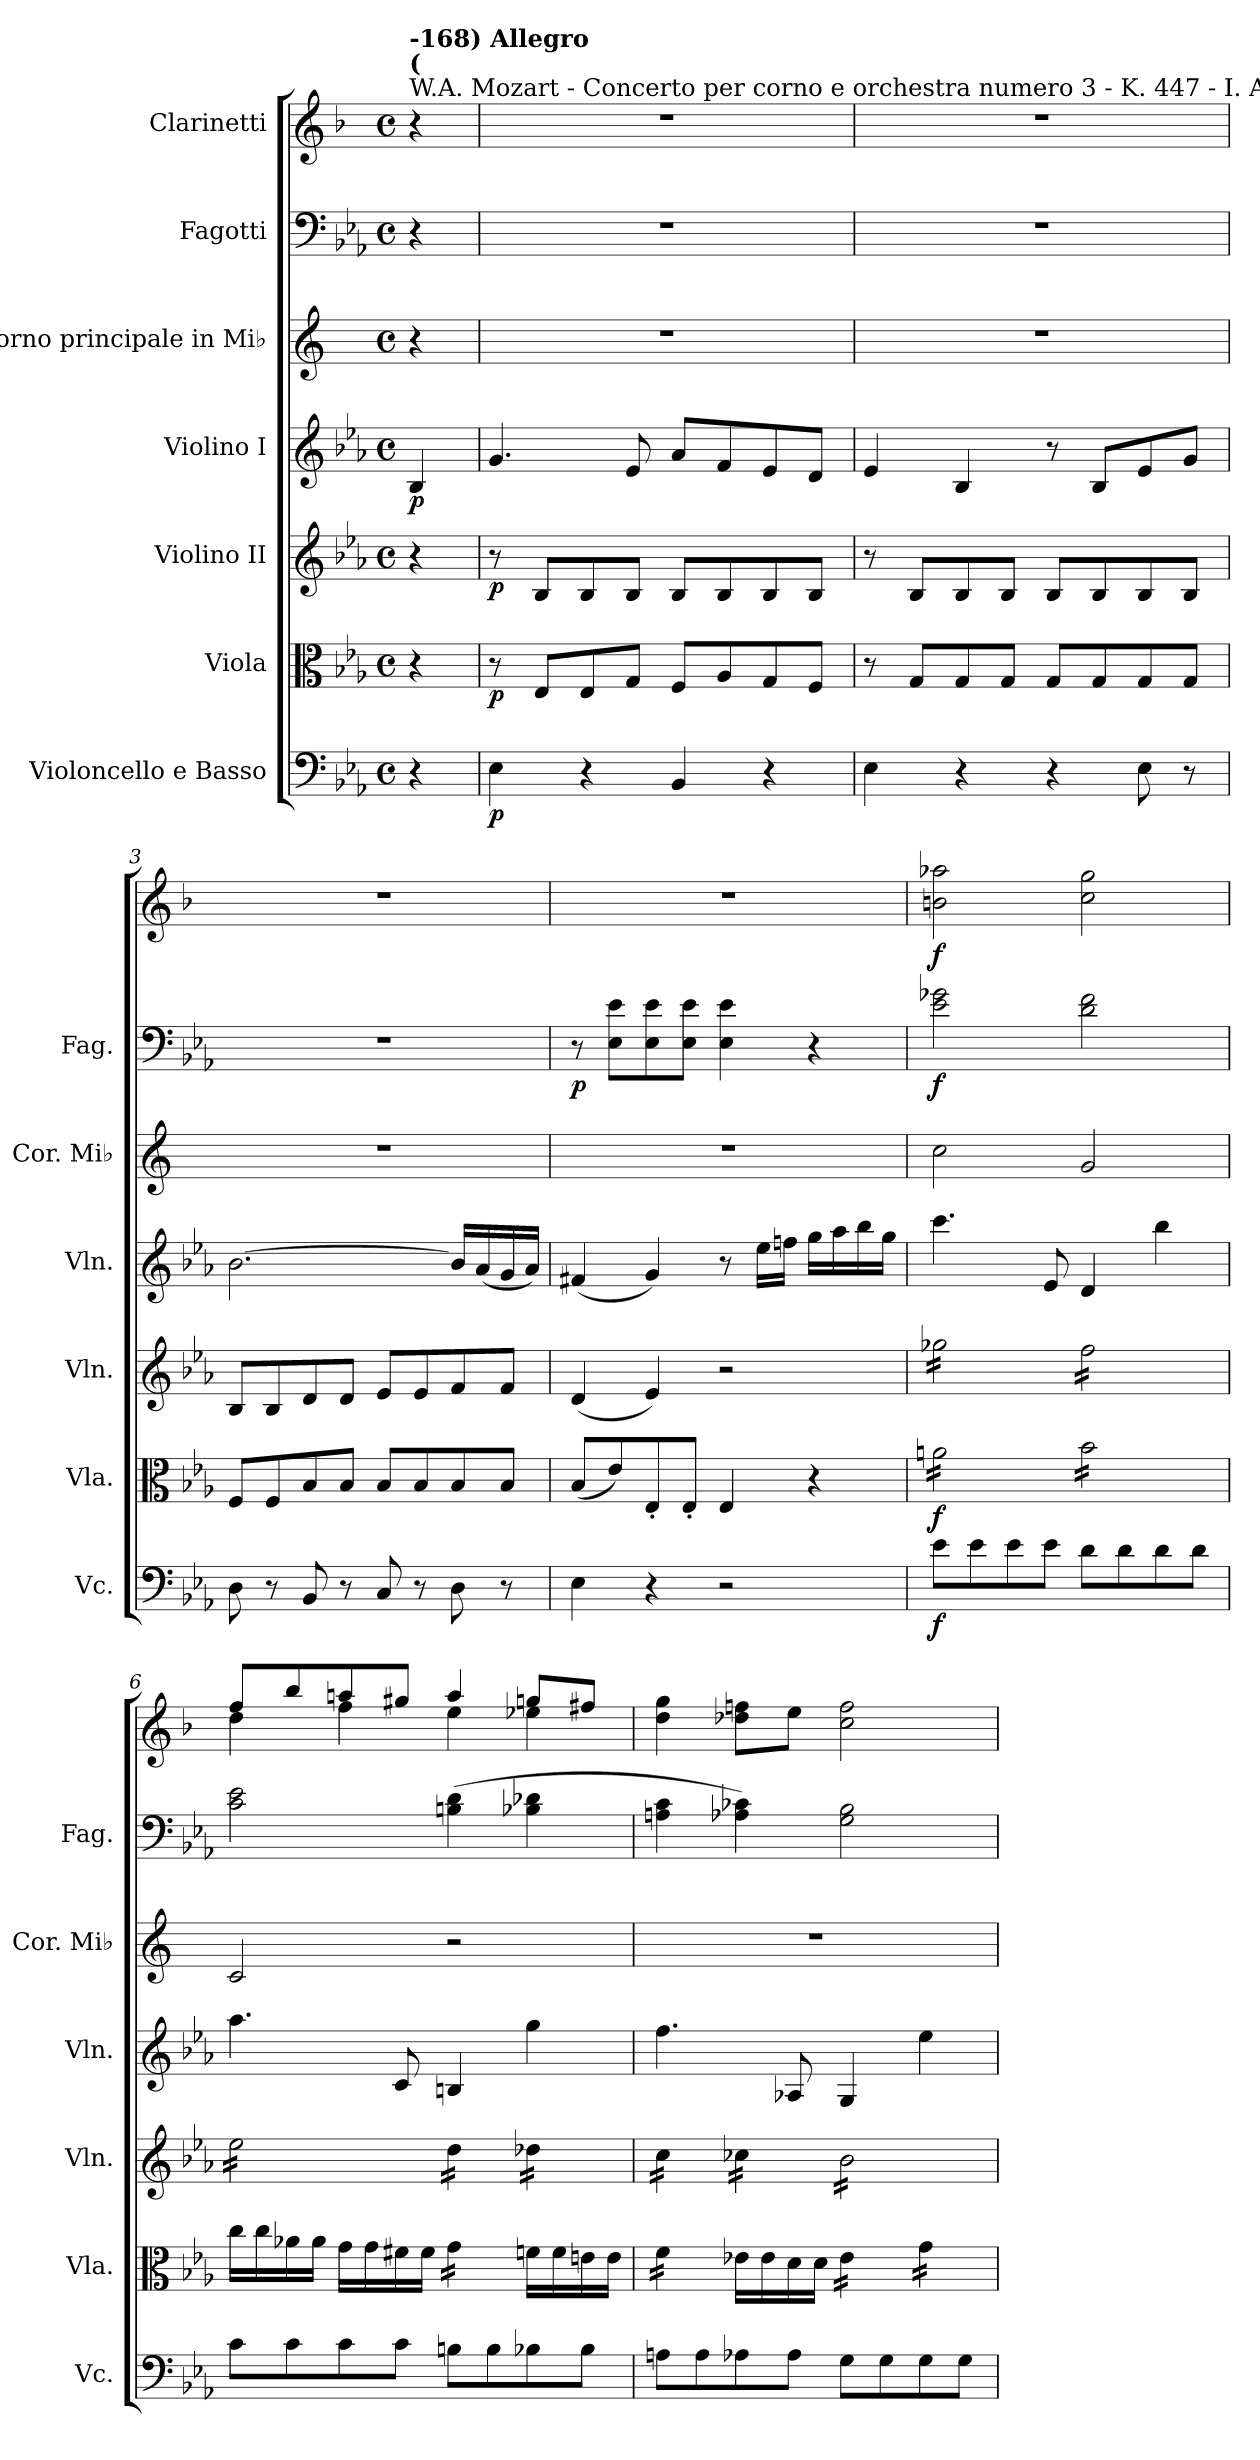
**kern	**dynam	**kern	**dynam	**kern	**dynam	**kern	**dynam	**kern	**kern	**dynam	**kern	**dynam
*part7	*part7	*part6	*part6	*part5	*part5	*part4	*part4	*part3	*part2	*part2	*part1	*part1
*staff7	*staff7	*staff6	*staff6	*staff5	*staff5	*staff4	*staff4	*staff3	*staff2	*staff2	*staff1	*staff1
*I"Violoncello e  Basso	*	*I"Viola	*	*I"Violino II	*	*I"Violino I	*	*I"Corno principale  in Mi♭	*I"Fagotti	*	*I"Clarinetti	*
*I'Vc.	*	*I'Vla.	*	*I'Vln.	*	*I'Vln.	*	*I'Cor. Mi♭	*I'Fag.	*	*	*
*clefF4	*	*clefC3	*	*clefG2	*	*clefG2	*	*clefG2	*clefF4	*	*clefG2	*
*	*	*	*	*	*	*	*	*ITrd5c9	*	*	*ITrd1c2	*
*k[b-e-a-]	*	*k[b-e-a-]	*	*k[b-e-a-]	*	*k[b-e-a-]	*	*k[b-e-a-]	*k[b-e-a-]	*	*k[b-e-a-]	*
*M4/4	*	*M4/4	*	*M4/4	*	*M4/4	*	*M4/4	*M4/4	*	*M4/4	*
*met(c)	*	*met(c)	*	*met(c)	*	*met(c)	*	*met(c)	*met(c)	*	*met(c)	*
*MM120	*	*MM120	*	*MM120	*	*MM120	*	*MM120	*MM120	*	*MM120	*
=	=	=	=	=	=	=	=	=	=	=	=	=
!	!	!	!	!	!	!	!	!	!	!	!LO:TX:a:t=W.A. Mozart - Concerto per corno e orchestra numero 3 - K. 447 - I. Allegro	!
!	!	!	!	!	!	!	!	!	!	!	!LO:TX:a:B:t=(	!
!	!	!	!	!	!	!	!	!	!	!	!LO:TX:a:B:t=-168) Allegro	!
!	!	!	!	!	!	!	!LO:DY:b	!	!	!	!	!
4r	.	4r	.	4r	.	4B-/	p	4r	4r	.	4r	.
=1	=1	=1	=1	=1	=1	=1	=1	=1	=1	=1	=1	=1
!	!LO:DY:b	!	!LO:DY:b	!	!LO:DY:b	!	!	!	!	!	!	!
4E-\	p	8r	p	8r	p	4.g/	.	1r	1r	.	1r	.
.	.	8E-/L	.	8B-/L	.	.	.	.	.	.	.	.
4r	.	8E-/	.	8B-/	.	.	.	.	.	.	.	.
.	.	8G/J	.	8B-/J	.	8e-/	.	.	.	.	.	.
4BB-/	.	8F/L	.	8B-/L	.	8a-/L	.	.	.	.	.	.
.	.	8A-/	.	8B-/	.	8f/	.	.	.	.	.	.
4r	.	8G/	.	8B-/	.	8e-/	.	.	.	.	.	.
.	.	8F/J	.	8B-/J	.	8d/J	.	.	.	.	.	.
=2	=2	=2	=2	=2	=2	=2	=2	=2	=2	=2	=2	=2
4E-\	.	8r	.	8r	.	4e-/	.	1r	1r	.	1r	.
.	.	8G/L	.	8B-/L	.	.	.	.	.	.	.	.
4r	.	8G/	.	8B-/	.	4B-/	.	.	.	.	.	.
.	.	8G/J	.	8B-/J	.	.	.	.	.	.	.	.
4r	.	8G/L	.	8B-/L	.	8r	.	.	.	.	.	.
.	.	8G/	.	8B-/	.	8B-/L	.	.	.	.	.	.
8E-\	.	8G/	.	8B-/	.	8e-/	.	.	.	.	.	.
8r	.	8G/J	.	8B-/J	.	8g/J	.	.	.	.	.	.
=3	=3	=3	=3	=3	=3	=3	=3	=3	=3	=3	=3	=3
8D\	.	8F/L	.	8B-/L	.	[2.b-\	.	1r	1r	.	1r	.
8r	.	8F/	.	8B-/	.	.	.	.	.	.	.	.
8BB-/	.	8B-/	.	8d/	.	.	.	.	.	.	.	.
8r	.	8B-/J	.	8d/J	.	.	.	.	.	.	.	.
8C/	.	8B-/L	.	8e-/L	.	.	.	.	.	.	.	.
8r	.	8B-/	.	8e-/	.	.	.	.	.	.	.	.
8D\	.	8B-/	.	8f/	.	16b-/LL]	.	.	.	.	.	.
.	.	.	.	.	.	(16a-/	.	.	.	.	.	.
8r	.	8B-/J	.	8f/J	.	16g/	.	.	.	.	.	.
.	.	.	.	.	.	16a-/JJ)	.	.	.	.	.	.
=4	=4	=4	=4	=4	=4	=4	=4	=4	=4	=4	=4	=4
!	!	!	!	!	!	!	!	!	!	!LO:DY:b	!	!
4E-\	.	(8B-/L	.	(4d/	.	(4f#X/	.	1r	8r	p	1r	.
.	.	8e-/)	.	.	.	.	.	.	8E-\ 8e-\L	.	.	.
4r	.	8E-'/	.	4e-/)	.	4g/)	.	.	8E-\ 8e-\	.	.	.
.	.	8E-'/J	.	.	.	.	.	.	8E-\ 8e-\J	.	.	.
2r	.	4E-/	.	2r	.	8r	.	.	4E-\ 4e-\	.	.	.
.	.	.	.	.	.	16ee-\LL	.	.	.	.	.	.
.	.	.	.	.	.	16ffn\JJ	.	.	.	.	.	.
.	.	4r	.	.	.	16gg\LL	.	.	4r	.	.	.
.	.	.	.	.	.	16aa-\	.	.	.	.	.	.
.	.	.	.	.	.	16bb-\	.	.	.	.	.	.
.	.	.	.	.	.	16gg\JJ	.	.	.	.	.	.
=5	=5	=5	=5	=5	=5	=5	=5	=5	=5	=5	=5	=5
!	!LO:DY:b	!	!LO:DY:b	!	!	!	!	!	!	!LO:DY:b	!	!LO:DY:b
*	*	*tremolo	*	*	*	*	*	*	*	*	*	*
*	*	*	*	*tremolo	*	*	*	*	*	*	*	*
8e-\L	f	16an\LL	f	16gg-X\LL	.	4.ccc\	.	2e-\	2e-\ 2g-X\	f	2an\ 2gg-X\	f
.	.	16an\	.	16gg-X\	.	.	.	.	.	.	.	.
8e-\	.	16an\	.	16gg-X\	.	.	.	.	.	.	.	.
.	.	16an\	.	16gg-X\	.	.	.	.	.	.	.	.
8e-\	.	16an\	.	16gg-X\	.	.	.	.	.	.	.	.
.	.	16an\	.	16gg-X\	.	.	.	.	.	.	.	.
8e-\J	.	16an\	.	16gg-X\	.	8e-/	.	.	.	.	.	.
.	.	16an\JJ	.	16gg-X\JJ	.	.	.	.	.	.	.	.
8d\L	.	16b-\LL	.	16ff\LL	.	4d/	.	2B-/	2d\ 2f\	.	2b-\ 2ff\	.
.	.	16b-\	.	16ff\	.	.	.	.	.	.	.	.
8d\	.	16b-\	.	16ff\	.	.	.	.	.	.	.	.
.	.	16b-\	.	16ff\	.	.	.	.	.	.	.	.
8d\	.	16b-\	.	16ff\	.	4bb-\	.	.	.	.	.	.
.	.	16b-\	.	16ff\	.	.	.	.	.	.	.	.
8d\J	.	16b-\	.	16ff\	.	.	.	.	.	.	.	.
.	.	16b-\JJ	.	16ff\JJ	.	.	.	.	.	.	.	.
*	*	*Xtremolo	*	*	*	*	*	*	*	*	*	*
!!LO:LB:g=z
=6	=6	=6	=6	=6	=6	=6	=6	=6	=6	=6	=6	=6
*	*	*	*	*	*	*	*	*	*	*	*^	*
8c\L	.	16cc\LL	.	16ee-\LL	.	4.aa-\	.	2E-/	2c\ 2e-\	.	8ee-/L	4cc\	.
.	.	16cc\	.	16ee-\	.	.	.	.	.	.	.	.	.
8c\	.	16a-X\	.	16ee-\	.	.	.	.	.	.	8aa-/	.	.
.	.	16a-\JJ	.	16ee-\	.	.	.	.	.	.	.	.	.
8c\	.	16g\LL	.	16ee-\	.	.	.	.	.	.	8ggn/	4ee-\	.
.	.	16g\	.	16ee-\	.	.	.	.	.	.	.	.	.
8c\J	.	16f#X\	.	16ee-\	.	8c/	.	.	.	.	8ff#X/J	.	.
.	.	16f#\JJ	.	16ee-\JJ	.	.	.	.	.	.	.	.	.
*	*	*tremolo	*	*	*	*	*	*	*	*	*	*	*
8Bn\L	.	16g\LL	.	16dd\LL	.	4Bn/	.	2r	(4Bn\ 4d\	.	4gg/	4dd\	.
.	.	16g\	.	16dd\	.	.	.	.	.	.	.	.	.
8B\	.	16g\	.	16dd\	.	.	.	.	.	.	.	.	.
.	.	16g\JJ	.	16dd\JJ	.	.	.	.	.	.	.	.	.
*	*	*Xtremolo	*	*	*	*	*	*	*	*	*	*	*
8B-X\	.	16fn\LL	.	16dd-X\LL	.	4gg\	.	.	4B-X\ 4d-X\	.	8ffn/L	4dd-X\	.
.	.	16f\	.	16dd-X\	.	.	.	.	.	.	.	.	.
8B-\J	.	16en\	.	16dd-X\	.	.	.	.	.	.	8een/J	.	.
.	.	16e\JJ	.	16dd-X\JJ	.	.	.	.	.	.	.	.	.
*	*	*	*	*	*	*	*	*	*	*	*v	*v	*
=7	=7	=7	=7	=7	=7	=7	=7	=7	=7	=7	=7	=7
*	*	*tremolo	*	*	*	*	*	*	*	*	*	*
8An\L	.	16f\LL	.	16cc\LL	.	4.ff\	.	1r	4An\ 4c\	.	4cc\ 4ff\	.
.	.	16f\	.	16cc\	.	.	.	.	.	.	.	.
8A\	.	16f\	.	16cc\	.	.	.	.	.	.	.	.
.	.	16f\JJ	.	16cc\JJ	.	.	.	.	.	.	.	.
*	*	*Xtremolo	*	*	*	*	*	*	*	*	*	*
8A-X\	.	16e-X\LL	.	16cc-X\LL	.	.	.	.	4A-X\ 4c-X\)	.	8cc-X\ 8ee-X\L	.
.	.	16e-\	.	16cc-X\	.	.	.	.	.	.	.	.
8A-\J	.	16d\	.	16cc-X\	.	8A-X/	.	.	.	.	8dd\J	.
.	.	16d\JJ	.	16cc-X\JJ	.	.	.	.	.	.	.	.
*	*	*tremolo	*	*	*	*	*	*	*	*	*	*
8G\L	.	16e-\LL	.	16b-\LL	.	4G/	.	.	2G\ 2B-\	.	2b-\ 2ee-\	.
.	.	16e-\	.	16b-\	.	.	.	.	.	.	.	.
8G\	.	16e-\	.	16b-\	.	.	.	.	.	.	.	.
.	.	16e-\JJ	.	16b-\	.	.	.	.	.	.	.	.
8G\	.	16g\LL	.	16b-\	.	4ee-\	.	.	.	.	.	.
.	.	16g\	.	16b-\	.	.	.	.	.	.	.	.
8G\J	.	16g\	.	16b-\	.	.	.	.	.	.	.	.
.	.	16g\JJ	.	16b-\JJ	.	.	.	.	.	.	.	.
*	*	*	*	*Xtremolo	*	*	*	*	*	*	*	*
*	*	*Xtremolo	*	*	*	*	*	*	*	*	*	*
=	=	=	=	=	=	=	=	=	=	=	=	=
*-	*-	*-	*-	*-	*-	*-	*-	*-	*-	*-	*-	*-
